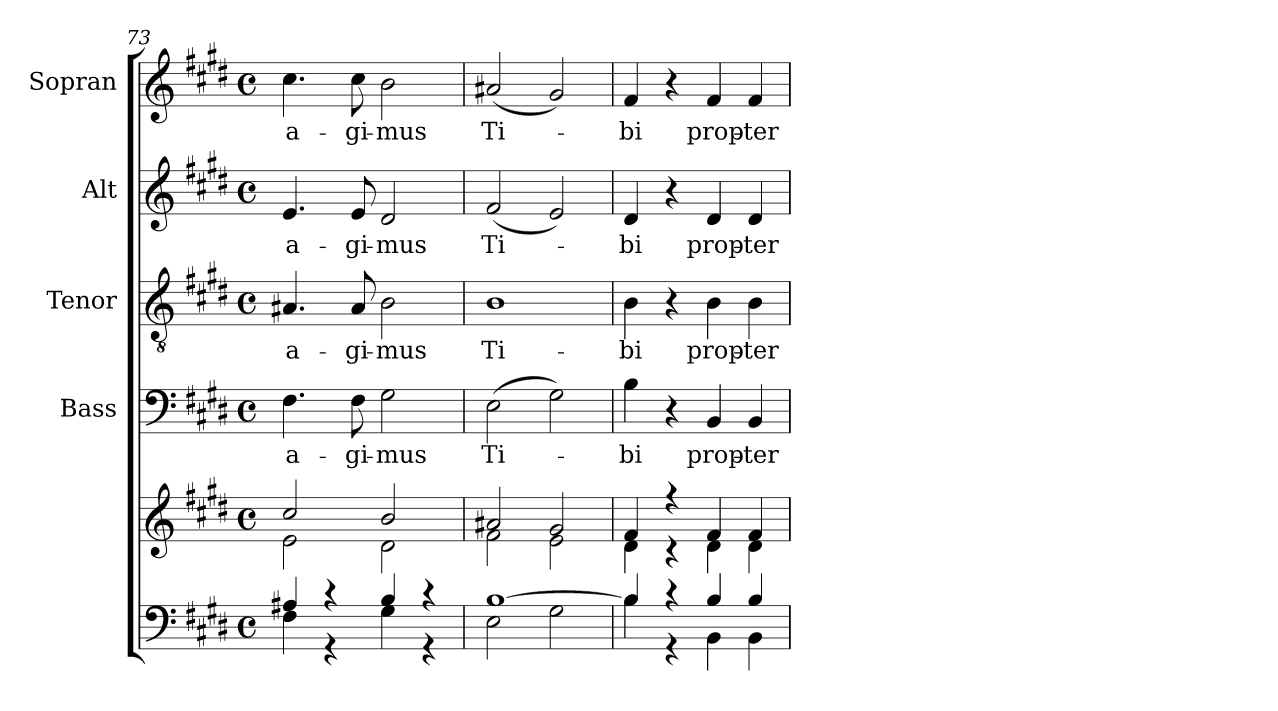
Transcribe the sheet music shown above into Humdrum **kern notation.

**kern	**kern	**kern	**text	**kern	**text	**kern	**text	**kern	**text
*part5	*part5	*part4	*part4	*part3	*part3	*part2	*part2	*part1	*part1
*staff6	*staff5	*staff4	*staff4	*staff3	*staff3	*staff2	*staff2	*staff1	*staff1
*	*	*I"Bass	*	*I"Tenor	*	*I"Alt	*	*I"Sopran	*
*	*	*I'B.	*	*I'T.	*	*I'A.	*	*I'S.	*
*clefF4	*clefG2	*clefF4	*	*clefGv2	*	*clefG2	*	*clefG2	*
*k[f#c#g#d#]	*k[f#c#g#d#]	*k[f#c#g#d#]	*	*k[f#c#g#d#]	*	*k[f#c#g#d#]	*	*k[f#c#g#d#]	*
*E:	*E:	*E:	*	*E:	*	*E:	*	*E:	*
*M4/4	*M4/4	*M4/4	*	*M4/4	*	*M4/4	*	*M4/4	*
*met(c)	*met(c)	*met(c)	*	*met(c)	*	*met(c)	*	*met(c)	*
=73	=73	=73	=73	=73	=73	=73	=73	=73	=73
*^	*^	*	*	*	*	*	*	*	*
!	!	!	!	!	!LO:LY:b	!	!LO:LY:b	!	!LO:LY:b	!	!LO:LY:b
4A#X/	4F#\	2cc#/	2e\	4.F#\	a-	4.A#X/	a-	4.e/	a-	4.cc#\	a-
4r	4r	.	.	.	.	.	.	.	.	.	.
!	!	!	!	!	!LO:LY:b	!	!LO:LY:b	!	!LO:LY:b	!	!LO:LY:b
.	.	.	.	8F#\	-gi-	8A#/	-gi-	8e/	-gi-	8cc#\	-gi-
!	!	!	!	!	!LO:LY:b	!	!LO:LY:b	!	!LO:LY:b	!	!LO:LY:b
4B/	4G#\	2b/	2d#\	2G#\	-mus	2B\	-mus	2d#/	-mus	2b\	-mus
4r	4r	.	.	.	.	.	.	.	.	.	.
=74	=74	=74	=74	=74	=74	=74	=74	=74	=74	=74	=74
!	!	!	!	!	!LO:LY:b	!	!LO:LY:b	!	!LO:LY:b	!	!LO:LY:b
[>1B	2E\	2a#X/	2f#\	(>2E\	Ti-	1B	Ti-	(<2f#/	Ti-	(<2a#X/	Ti-
.	2G#\	2g#/	2e\	2G#\)	.	.	.	2e/)	.	2g#/)	.
!!LO:PB:g=z
=75	=75	=75	=75	=75	=75	=75	=75	=75	=75	=75	=75
!	!	!	!	!	!LO:LY:b	!	!LO:LY:b	!	!LO:LY:b	!	!LO:LY:b
4B/]	4B\	4f#/	4d#\	4B\	-bi	4B\	-bi	4d#/	-bi	4f#/	-bi
4r	4r	4r	4r	4r	.	4r	.	4r	.	4r	.
!	!	!	!	!	!LO:LY:b	!	!LO:LY:b	!	!LO:LY:b	!	!LO:LY:b
4B/	4BB\	4f#/	4d#\	4BB/	prop-	4B\	prop-	4d#/	prop-	4f#/	prop-
!	!	!	!	!	!LO:LY:b	!	!LO:LY:b	!	!LO:LY:b	!	!LO:LY:b
4B/	4BB\	4f#/	4d#\	4BB/	-ter	4B\	-ter	4d#/	-ter	4f#/	-ter
*v	*v	*	*	*	*	*	*	*	*	*	*
*	*v	*v	*	*	*	*	*	*	*	*
=	=	=	=	=	=	=	=	=	=
*-	*-	*-	*-	*-	*-	*-	*-	*-	*-
